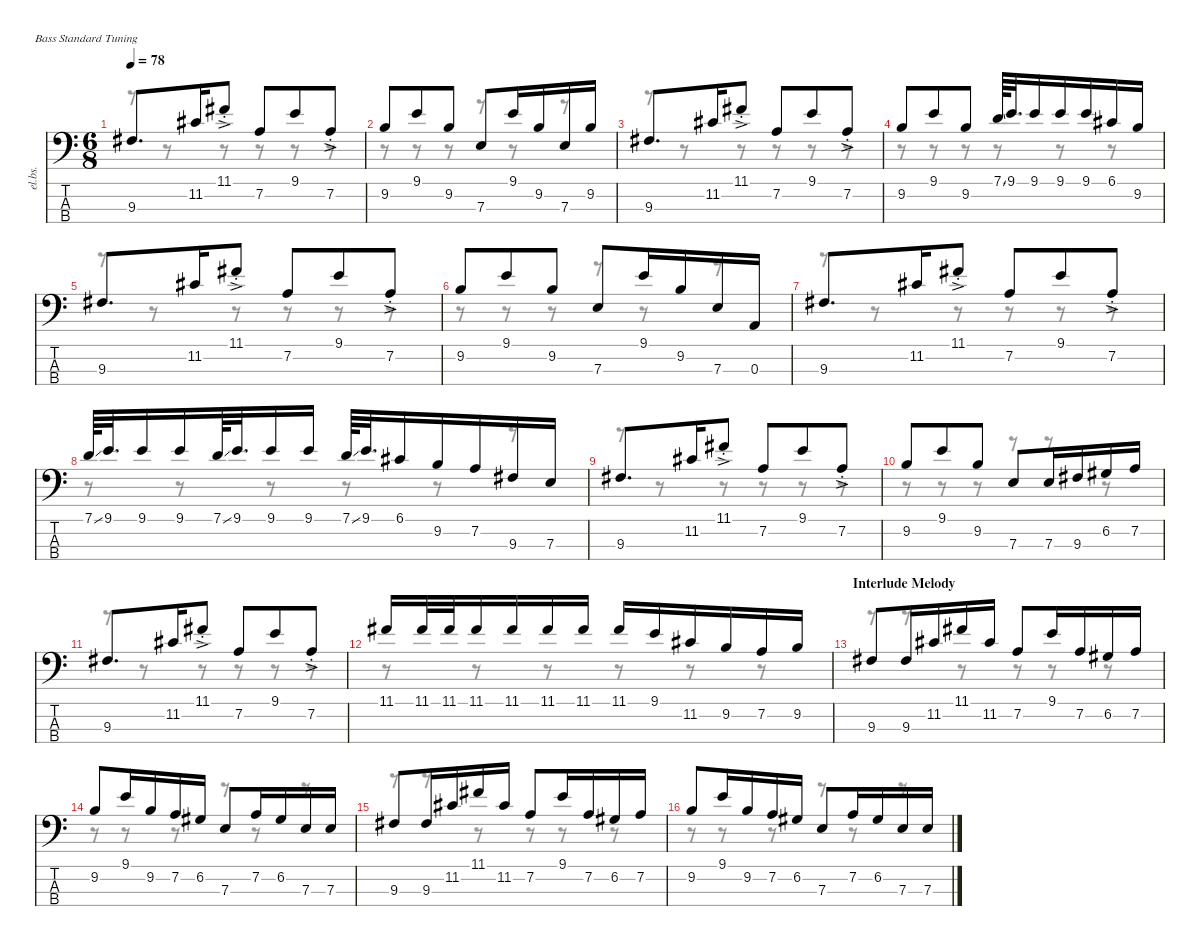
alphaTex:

\defaultSystemsLayout 4
\hideDynamics
\bracketExtendMode nobrackets
\track ("Cliff Burton - Bass" "el.bs.") {instrument electricbassfinger}
\staff {score tabs}
\tuning (G2 D2 A1 E1)
\voice
\ts (6 8)
\tempo 78
\clef f4
\ks c
9.3{acc #}.8{d dy f} 11.2{acc #}.16 11.1{ac st acc #}.8{dy p} 7.2.8{dy f} 9.1.8 7.2{ac st}.8{dy p} |
9.2.8{dy f} 9.1.8 9.2.8 7.3.8 9.1.16 9.2.16 7.3.16 9.2.16 |
9.3{acc #}.8{d} 11.2{acc #}.16 11.1{ac st acc #}.8{dy p} 7.2.8{dy f} 9.1.8 7.2{ac st}.8{dy p} |
9.2.8{dy f} 9.1.8 9.2.8 7.1{ss}.64 9.1.32{d} 9.1.16 9.1.16 9.1.16 6.1{acc #}.16 9.2.16 |
9.3{acc #}.8{d} 11.2{acc #}.16 11.1{ac st acc #}.8{dy p} 7.2.8{dy f} 9.1.8 7.2{ac st}.8{dy p} |
9.2.8{dy f} 9.1.8 9.2.8 7.3.8 9.1.16 9.2.16 7.3.16 0.3.16 |
9.3{acc #}.8{d} 11.2{acc #}.16 11.1{ac st acc #}.8{dy p} 7.2.8{dy f} 9.1.8 7.2{ac st}.8{dy p} |
7.1{ss}.64{dy f} 9.1.32{d} 9.1.16 9.1.16 7.1{ss}.64 9.1.32{d} 9.1.16 9.1.16 7.1{ss}.64 9.1.32{d} 6.1{acc #}.16 9.2.16 7.2.16 9.3{acc #}.16 7.3.16 |
9.3{acc #}.8{d} 11.2{acc #}.16 11.1{ac st acc #}.8{dy p} 7.2.8{dy f} 9.1.8 7.2{ac st}.8{dy p} |
9.2.8{dy f} 9.1.8 9.2.8 7.3.8 7.3.16 9.3{acc #}.16 6.2{acc #}.16 7.2.16 |
9.3{acc #}.8{d} 11.2{acc #}.16 11.1{ac st acc #}.8{dy p} 7.2.8{dy f} 9.1.8 7.2{ac st}.8{dy p} |
11.1{acc #}.16{dy f} 11.1{acc #}.32 11.1{acc #}.32 11.1{acc #}.16 11.1{acc #}.16 11.1{acc #}.16 11.1{acc #}.16 11.1{acc #}.16 9.1.16 11.2{acc #}.16 9.2.16 7.2.16 9.2.16 |
\section ("" "Interlude Melody")
9.3{acc #}.8 9.3{acc #}.16 11.2{acc #}.16 11.1{acc #}.16 11.2{acc #}.16 7.2.8 9.1.16 7.2.16 6.2{acc #}.16 7.2.16 |
9.2.8 9.1.16 9.2.16 7.2.16 6.2{acc #}.16 7.3.8 7.2.16 6.2{acc #}.16 7.3.16 7.3.16 |
9.3{acc #}.8 9.3{acc #}.16 11.2{acc #}.16 11.1{acc #}.16 11.2{acc #}.16 7.2.8 9.1.16 7.2.16 6.2{acc #}.16 7.2.16 |
9.2.8 9.1.16 9.2.16 7.2.16 6.2{acc #}.16 7.3.8 7.2.16 6.2{acc #}.16 7.3.16 7.3.16
\voice
\clef f4
\ottava regular
\simile none
\ks c
r.8{dy mf} r.8 r.8 r.8 r.8 r.8 |
r.8 r.8 r.8 r.8 r.8 r.8 |
r.8 r.8 r.8 r.8 r.8 r.8 |
r.8 r.8 r.8 r.8 r.8 r.8 |
r.8 r.8 r.8 r.8 r.8 r.8 |
r.8 r.8 r.8 r.8 r.8 r.8 |
r.8 r.8 r.8 r.8 r.8 r.8 |
r.8 r.8 r.8 r.8 r.8 r.8 |
r.8 r.8 r.8 r.8 r.8 r.8 |
r.8 r.8 r.8 r.8 r.8 r.8 |
r.8 r.8 r.8 r.8 r.8 r.8 |
r.8 r.8 r.8 r.8 r.8 r.8 |
r.8 r.8 r.8 r.8 r.8 r.8 |
r.8 r.8 r.8 r.8 r.8 r.8 |
r.8 r.8 r.8 r.8 r.8 r.8 |
r.8 r.8 r.8 r.8 r.8 r.8
